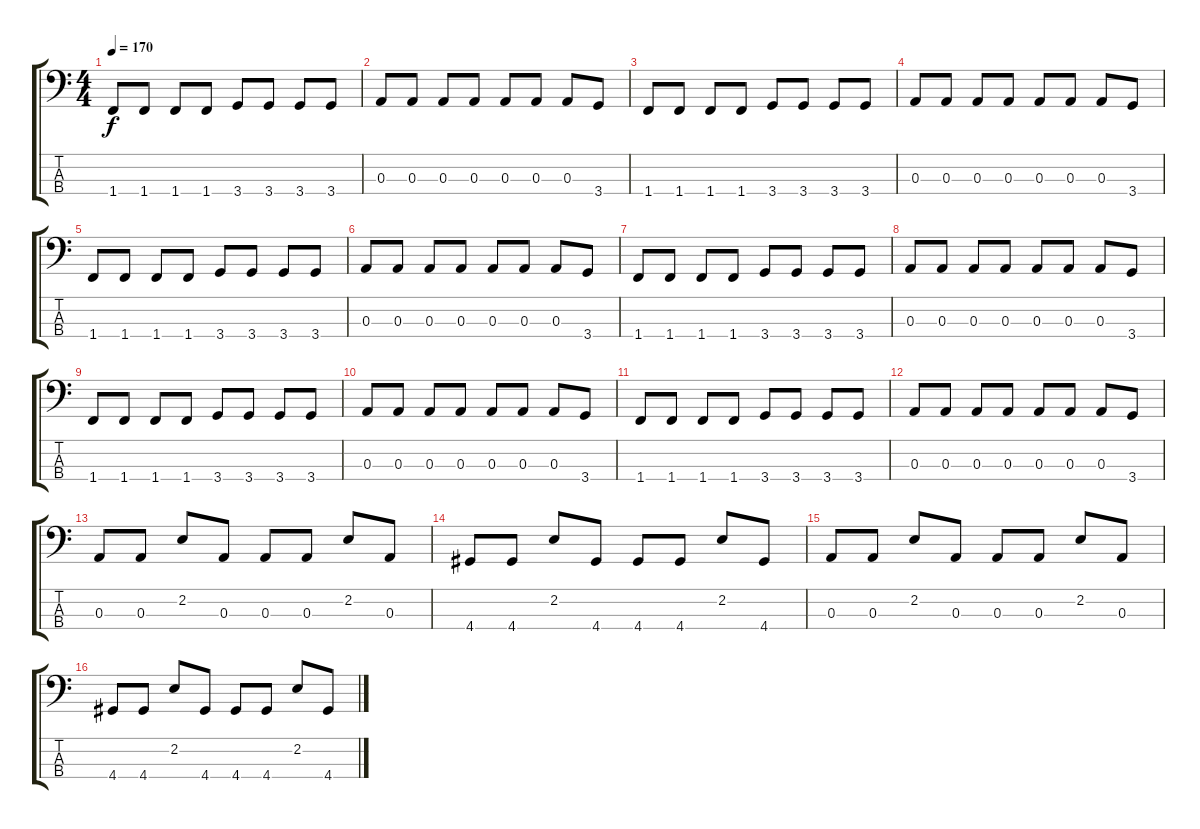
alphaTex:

\track "" {instrument electricbassfinger}
\staff {score tabs}
\tuning (G2 D2 A1 E1) {hide}
\ts (4 4)
\tempo 170
\clef f4
\ks c
1.4.8{dy f} 1.4.8 1.4.8 1.4.8 3.4.8 3.4.8 3.4.8 3.4.8 |
0.3.8 0.3.8 0.3.8 0.3.8 0.3.8 0.3.8 0.3.8 3.4.8 |
1.4.8 1.4.8 1.4.8 1.4.8 3.4.8 3.4.8 3.4.8 3.4.8 |
0.3.8 0.3.8 0.3.8 0.3.8 0.3.8 0.3.8 0.3.8 3.4.8 |
1.4.8 1.4.8 1.4.8 1.4.8 3.4.8 3.4.8 3.4.8 3.4.8 |
0.3.8 0.3.8 0.3.8 0.3.8 0.3.8 0.3.8 0.3.8 3.4.8 |
1.4.8 1.4.8 1.4.8 1.4.8 3.4.8 3.4.8 3.4.8 3.4.8 |
0.3.8 0.3.8 0.3.8 0.3.8 0.3.8 0.3.8 0.3.8 3.4.8 |
1.4.8 1.4.8 1.4.8 1.4.8 3.4.8 3.4.8 3.4.8 3.4.8 |
0.3.8 0.3.8 0.3.8 0.3.8 0.3.8 0.3.8 0.3.8 3.4.8 |
1.4.8 1.4.8 1.4.8 1.4.8 3.4.8 3.4.8 3.4.8 3.4.8 |
0.3.8 0.3.8 0.3.8 0.3.8 0.3.8 0.3.8 0.3.8 3.4.8 |
0.3.8 0.3.8 2.2.8 0.3.8 0.3.8 0.3.8 2.2.8 0.3.8 |
4.4.8 4.4.8 2.2.8 4.4.8 4.4.8 4.4.8 2.2.8 4.4.8 |
0.3.8 0.3.8 2.2.8 0.3.8 0.3.8 0.3.8 2.2.8 0.3.8 |
4.4.8 4.4.8 2.2.8 4.4.8 4.4.8 4.4.8 2.2.8 4.4.8
